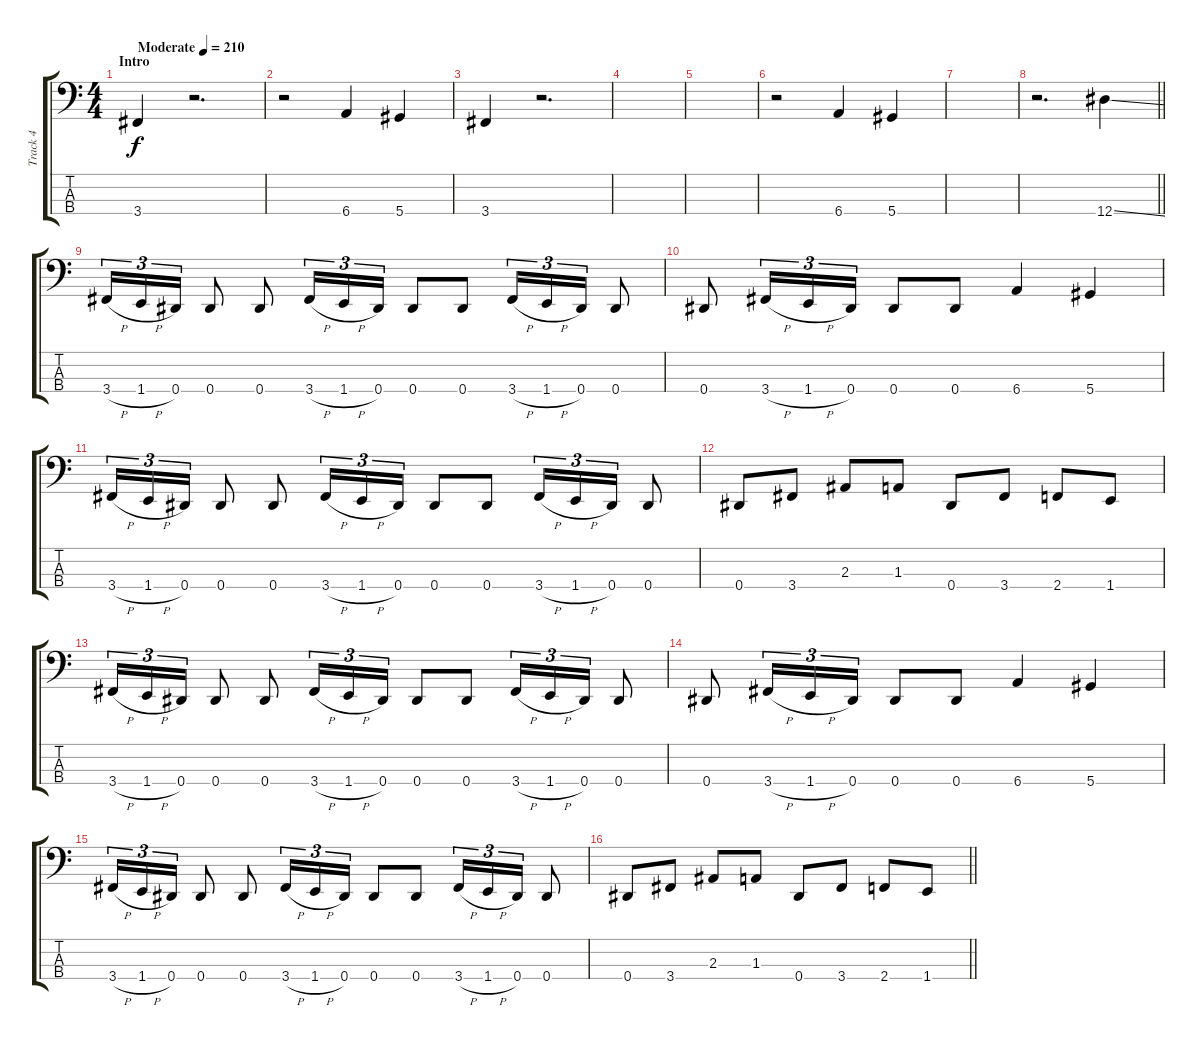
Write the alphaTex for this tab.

\track ("Track 4" "Track 4") {instrument electricbasspick}
\staff {score tabs}
\tuning (Gb2 Db2 Ab1 Eb1) {hide}
\ts (4 4)
\section ("" "Intro")
\tempo (210 "Moderate")
\clef f4
\ks c
3.4.4{dy f instrument electricbasspick} r.2{d} |
r.2 6.4.4 5.4.4 |
3.4.4 r.2{d} |
|
|
r.2 6.4.4 5.4.4 |
|
\barLineRight lightlight
r.2{d} 12.4{ss}.4 |
\section ("" "")
3.4{h}.16{tu (3 2)} 1.4{h}.16{tu (3 2)} 0.4.16{tu (3 2)} 0.4.8 0.4.8 3.4{h}.16{tu (3 2)} 1.4{h}.16{tu (3 2)} 0.4.16{tu (3 2)} 0.4.8 0.4.8 3.4{h}.16{tu (3 2)} 1.4{h}.16{tu (3 2)} 0.4.16{tu (3 2)} 0.4.8 |
0.4.8 3.4{h}.16{tu (3 2)} 1.4{h}.16{tu (3 2)} 0.4.16{tu (3 2)} 0.4.8 0.4.8 6.4.4 5.4.4 |
3.4{h}.16{tu (3 2)} 1.4{h}.16{tu (3 2)} 0.4.16{tu (3 2)} 0.4.8 0.4.8 3.4{h}.16{tu (3 2)} 1.4{h}.16{tu (3 2)} 0.4.16{tu (3 2)} 0.4.8 0.4.8 3.4{h}.16{tu (3 2)} 1.4{h}.16{tu (3 2)} 0.4.16{tu (3 2)} 0.4.8 |
0.4.8 3.4.8 2.3.8 1.3.8 0.4.8 3.4.8 2.4.8 1.4.8 |
3.4{h}.16{tu (3 2)} 1.4{h}.16{tu (3 2)} 0.4.16{tu (3 2)} 0.4.8 0.4.8 3.4{h}.16{tu (3 2)} 1.4{h}.16{tu (3 2)} 0.4.16{tu (3 2)} 0.4.8 0.4.8 3.4{h}.16{tu (3 2)} 1.4{h}.16{tu (3 2)} 0.4.16{tu (3 2)} 0.4.8 |
0.4.8 3.4{h}.16{tu (3 2)} 1.4{h}.16{tu (3 2)} 0.4.16{tu (3 2)} 0.4.8 0.4.8 6.4.4 5.4.4 |
3.4{h}.16{tu (3 2)} 1.4{h}.16{tu (3 2)} 0.4.16{tu (3 2)} 0.4.8 0.4.8 3.4{h}.16{tu (3 2)} 1.4{h}.16{tu (3 2)} 0.4.16{tu (3 2)} 0.4.8 0.4.8 3.4{h}.16{tu (3 2)} 1.4{h}.16{tu (3 2)} 0.4.16{tu (3 2)} 0.4.8 |
\barLineRight lightlight
0.4.8 3.4.8 2.3.8 1.3.8 0.4.8 3.4.8 2.4.8 1.4.8
